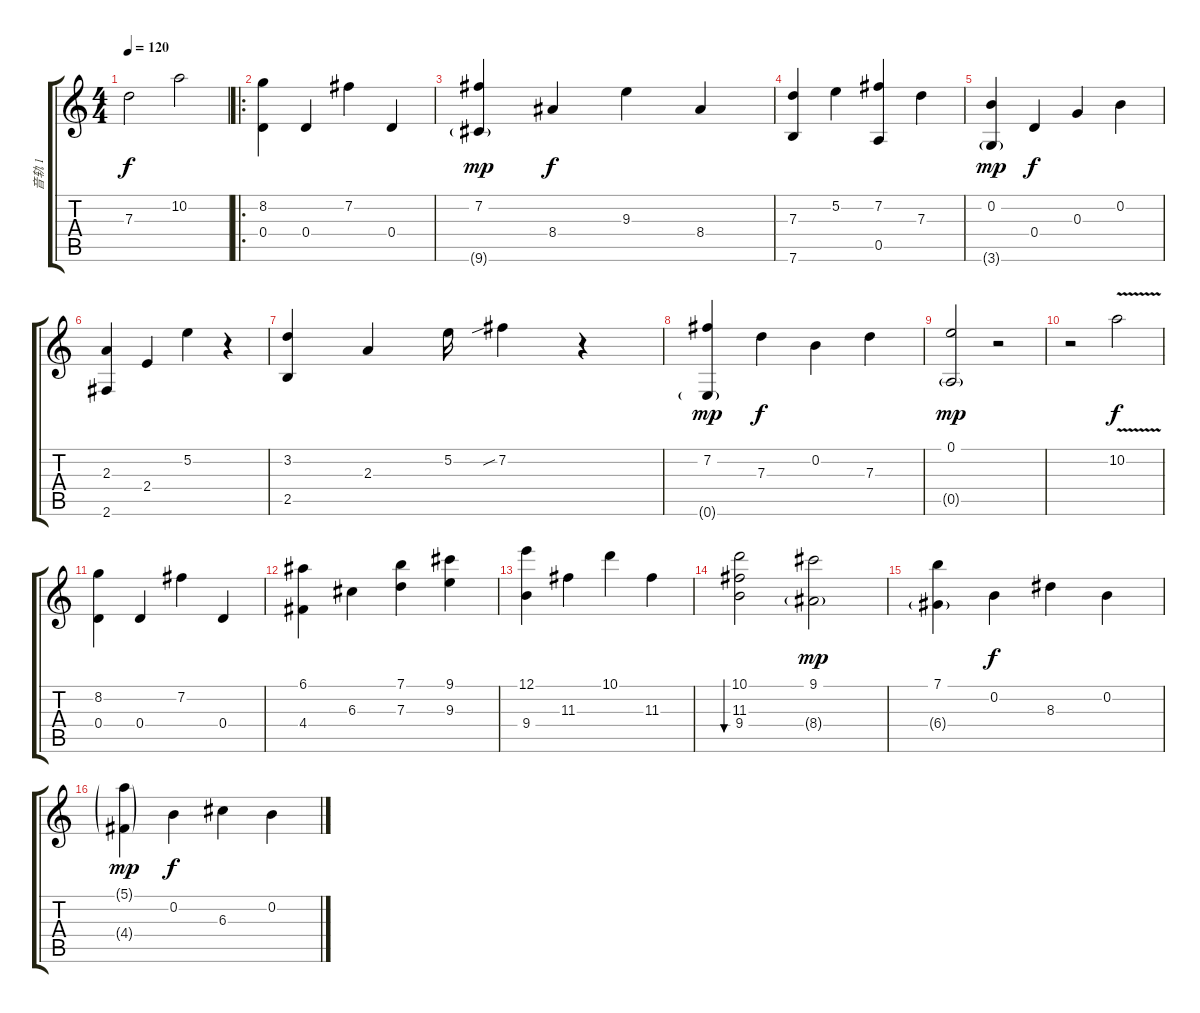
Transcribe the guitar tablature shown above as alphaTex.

\track ("音轨 1" "音轨 1") {instrument acousticguitarnylon}
\staff {score tabs}
\tuning (E4 B3 G3 D3 A2 E2) {hide}
\ts (4 4)
\tempo 120
\clef g2
\ks c
7.3.2{dy f instrument acousticguitarnylon} 10.2.2 |
\ro
(8.2 0.4).4 0.4.4 7.2.4 0.4.4 |
(7.2 9.6{g}).4{dy mp} 8.4.4{dy f} 9.3.4 8.4.4 |
(7.3 7.6).4 5.2.4 (7.2 0.5).4 7.3.4 |
(0.2 3.6{g}).4{dy mp} 0.4.4{dy f} 0.3.4 0.2.4 |
(2.3 2.6).4 2.4.4 5.2.4 r.4 |
(3.2 2.5).4 2.3.4 5.2.16 7.2{sib}.4 r.4 |
(7.2 0.6{g}).4{dy mp} 7.3.4{dy f} 0.2.4 7.3.4 |
(0.1 0.5{g}).2{dy mp} r.2 |
r.2 10.2{v}.2{dy f} |
(8.2 0.4).4 0.4.4 7.2.4 0.4.4 |
(6.1 4.4).4 6.3.4 (7.1 7.3).4 (9.1 9.3).4 |
(12.1 9.4).4 11.3.4 10.1.4 11.3.4 |
(10.1 11.3 9.4).2{bu 120} (9.1 8.4{g}).2{dy mp} |
(7.1 6.4{g}).4 0.2.4{dy f} 8.3.4 0.2.4 |
(5.1{g} 4.4{g}).4{dy mp} 0.2.4{dy f} 6.3.4 0.2.4
